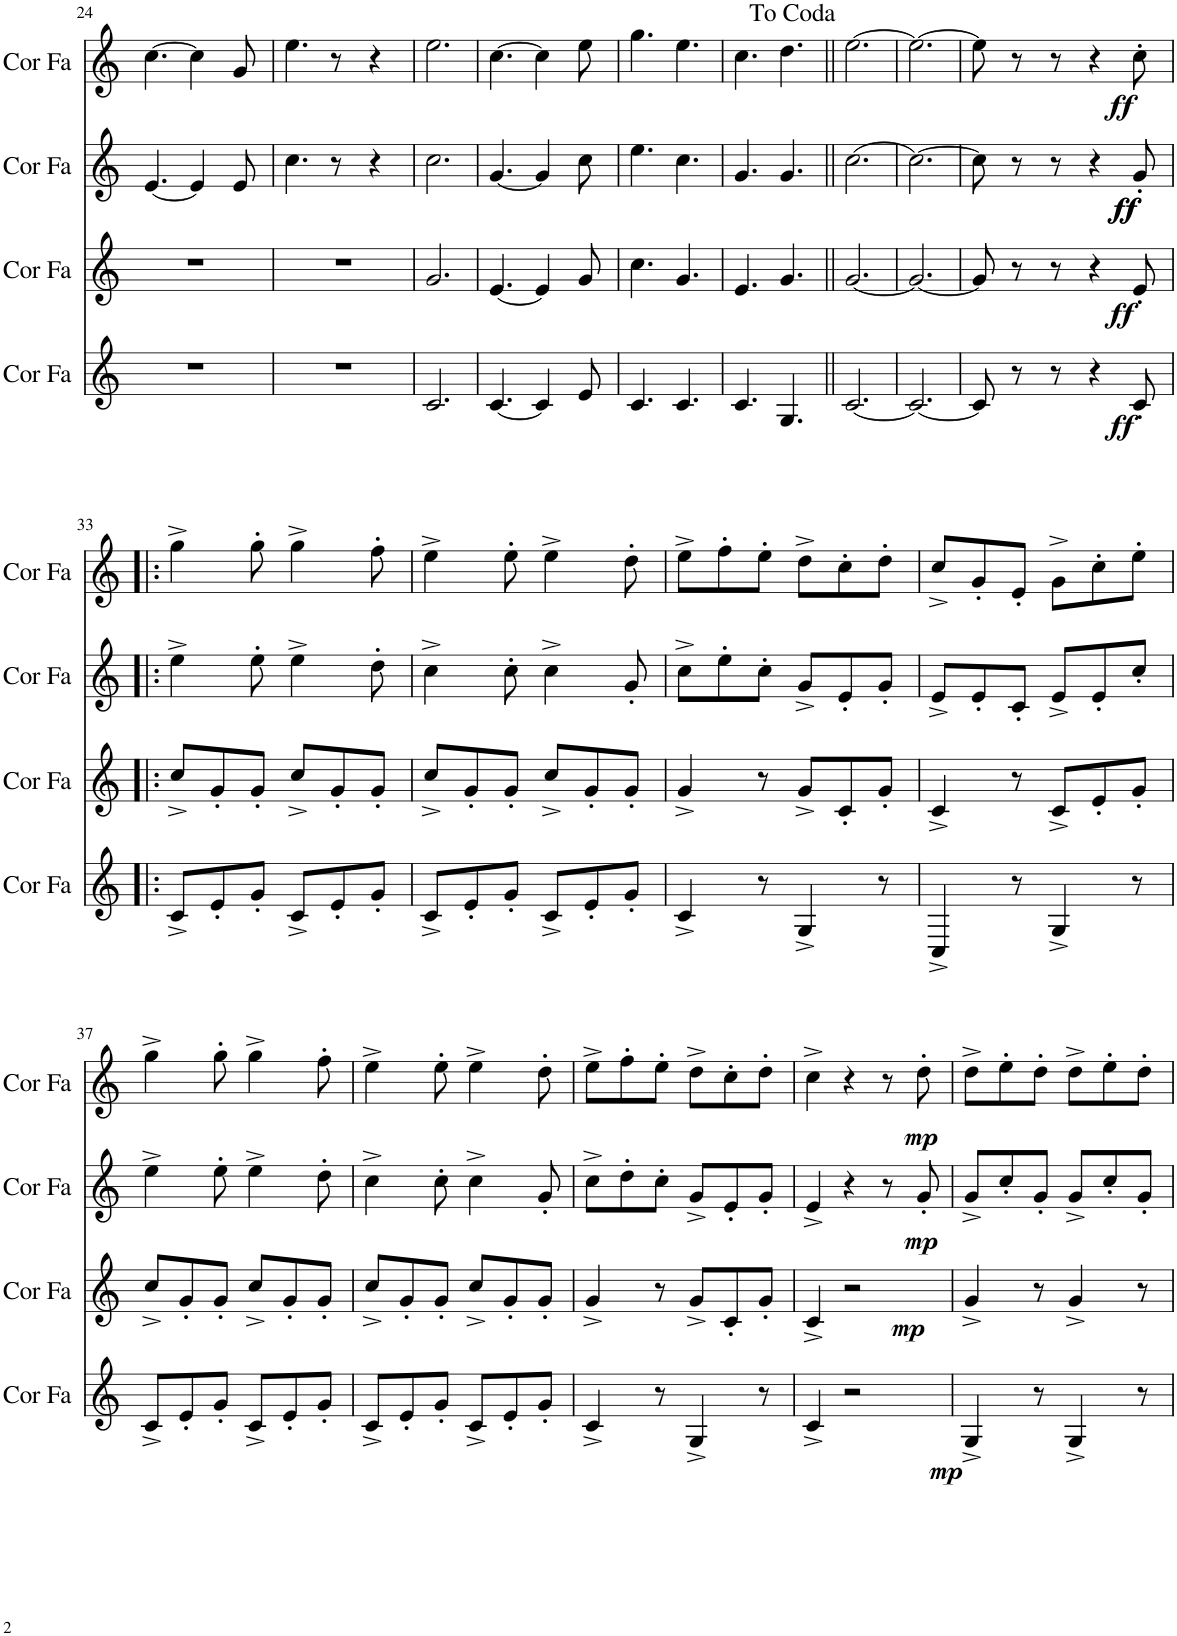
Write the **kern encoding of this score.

**kern	**dynam	**kern	**dynam	**kern	**dynam	**kern	**dynam
*part4	*part4	*part3	*part3	*part2	*part2	*part1	*part1
*staff4	*staff4	*staff3	*staff3	*staff2	*staff2	*staff1	*staff1
*I"Cor en Fa	*	*I"Cor en Fa	*	*I"Cor en Fa	*	*I"Cor en Fa	*
*I'Cor Fa	*	*I'Cor Fa	*	*I'Cor Fa	*	*I'Cor Fa	*
!!LO:PB:g=z
*clefG2	*	*clefG2	*	*clefG2	*	*clefG2	*
*Trd4c7	*	*Trd4c7	*	*Trd4c7	*	*Trd4c7	*
*k[]	*	*k[]	*	*k[]	*	*k[]	*
*M6/8	*	*M6/8	*	*M6/8	*	*M6/8	*
=24	=24	=24	=24	=24	=24	=24	=24
2.r	.	2.r	.	[4.e/	.	[4.cc\	.
.	.	.	.	4e/]	.	4cc\]	.
.	.	.	.	8e/	.	8g/	.
=25	=25	=25	=25	=25	=25	=25	=25
2.r	.	2.r	.	4.cc\	.	4.ee\	.
.	.	.	.	8r	.	8r	.
.	.	.	.	4r	.	4r	.
=26	=26	=26	=26	=26	=26	=26	=26
2.c/	.	2.g/	.	2.cc\	.	2.ee\	.
=27	=27	=27	=27	=27	=27	=27	=27
[4.c/	.	[4.e/	.	[4.g/	.	[4.cc\	.
4c/]	.	4e/]	.	4g/]	.	4cc\]	.
8e/	.	8g/	.	8cc\	.	8ee\	.
=28	=28	=28	=28	=28	=28	=28	=28
4.c/	.	4.cc\	.	4.ee\	.	4.gg\	.
4.c/	.	4.g/	.	4.cc\	.	4.ee\	.
=29	=29	=29	=29	=29	=29	=29	=29
4.c/	.	4.e/	.	4.g/	.	4.cc\	.
4.G/	.	4.g/	.	4.g/	.	4.dd\	.
=30||	=30||	=30||	=30||	=30||	=30||	=30||	=30||
[2.c/	.	[2.g/	.	[2.cc\	.	[2.ee\	.
=31	=31	=31	=31	=31	=31	=31	=31
2.c/_	.	2.g/_	.	2.cc\_	.	2.ee\_	.
=32	=32	=32	=32	=32	=32	=32	=32
8c/]	.	8g/]	.	8cc\]	.	8ee\]	.
8r	.	8r	.	8r	.	8r	.
8r	.	8r	.	8r	.	8r	.
4r	.	4r	.	4r	.	4r	.
!	!LO:DY:b	!	!LO:DY:b	!	!LO:DY:b	!	!
!	!	!	!	!	!LO:DY:n=1:b	!	!LO:DY:b
8c'/	ff	8e'/	ff	8g'/	ff ff	8cc'\	ff
!!LO:LB:g=z
=33!|:	=33!|:	=33!|:	=33!|:	=33!|:	=33!|:	=33!|:	=33!|:
8c^/L	.	8cc^/L	.	4ee^\	.	4gg^\	.
8e'/	.	8g'/	.	.	.	.	.
8g'/J	.	8g'/J	.	8ee'\	.	8gg'\	.
8c^/L	.	8cc^/L	.	4ee^\	.	4gg^\	.
8e'/	.	8g'/	.	.	.	.	.
8g'/J	.	8g'/J	.	8dd'\	.	8ff'\	.
=34	=34	=34	=34	=34	=34	=34	=34
8c^/L	.	8cc^/L	.	4cc^\	.	4ee^\	.
8e'/	.	8g'/	.	.	.	.	.
8g'/J	.	8g'/J	.	8cc'\	.	8ee'\	.
8c^/L	.	8cc^/L	.	4cc^\	.	4ee^\	.
8e'/	.	8g'/	.	.	.	.	.
8g'/J	.	8g'/J	.	8g'/	.	8dd'\	.
=35	=35	=35	=35	=35	=35	=35	=35
4c^/	.	4g^/	.	8cc^\L	.	8ee^\L	.
.	.	.	.	8ee'\	.	8ff'\	.
8r	.	8r	.	8cc'\J	.	8ee'\J	.
4G^/	.	8g^/L	.	8g^/L	.	8dd^\L	.
.	.	8c'/	.	8e'/	.	8cc'\	.
8r	.	8g'/J	.	8g'/J	.	8dd'\J	.
=36	=36	=36	=36	=36	=36	=36	=36
4C^/	.	4c^/	.	8e^/L	.	8cc^/L	.
.	.	.	.	8e'/	.	8g'/	.
8r	.	8r	.	8c'/J	.	8e'/J	.
4G^/	.	8c^/L	.	8e^/L	.	8g^\L	.
.	.	8e'/	.	8e'/	.	8cc'\	.
8r	.	8g'/J	.	8cc'/J	.	8ee'\J	.
!!LO:LB:g=z
=37	=37	=37	=37	=37	=37	=37	=37
8c^/L	.	8cc^/L	.	4ee^\	.	4gg^\	.
8e'/	.	8g'/	.	.	.	.	.
8g'/J	.	8g'/J	.	8ee'\	.	8gg'\	.
8c^/L	.	8cc^/L	.	4ee^\	.	4gg^\	.
8e'/	.	8g'/	.	.	.	.	.
8g'/J	.	8g'/J	.	8dd'\	.	8ff'\	.
=38	=38	=38	=38	=38	=38	=38	=38
8c^/L	.	8cc^/L	.	4cc^\	.	4ee^\	.
8e'/	.	8g'/	.	.	.	.	.
8g'/J	.	8g'/J	.	8cc'\	.	8ee'\	.
8c^/L	.	8cc^/L	.	4cc^\	.	4ee^\	.
8e'/	.	8g'/	.	.	.	.	.
8g'/J	.	8g'/J	.	8g'/	.	8dd'\	.
=39	=39	=39	=39	=39	=39	=39	=39
4c^/	.	4g^/	.	8cc^\L	.	8ee^\L	.
.	.	.	.	8dd'\	.	8ff'\	.
8r	.	8r	.	8cc'\J	.	8ee'\J	.
4G^/	.	8g^/L	.	8g^/L	.	8dd^\L	.
.	.	8c'/	.	8e'/	.	8cc'\	.
8r	.	8g'/J	.	8g'/J	.	8dd'\J	.
=40	=40	=40	=40	=40	=40	=40	=40
4c^/	.	4c^/	.	4e^/	.	4cc^\	.
!	!	!	!LO:DY:b	!	!	!	!
2r	.	2r	mp	4r	.	4r	.
.	.	.	.	8r	.	8r	.
!	!	!	!	!	!LO:DY:b	!	!LO:DY:b
.	.	.	.	8g'/	mp	8dd'\	mp
=41	=41	=41	=41	=41	=41	=41	=41
!	!LO:DY:b	!	!	!	!	!	!
4G^/	mp	4g^/	.	8g^/L	.	8dd^\L	.
.	.	.	.	8cc'/	.	8ee'\	.
8r	.	8r	.	8g'/J	.	8dd'\J	.
4G^/	.	4g^/	.	8g^/L	.	8dd^\L	.
.	.	.	.	8cc'/	.	8ee'\	.
8r	.	8r	.	8g'/J	.	8dd'\J	.
=	=	=	=	=	=	=	=
*-	*-	*-	*-	*-	*-	*-	*-
